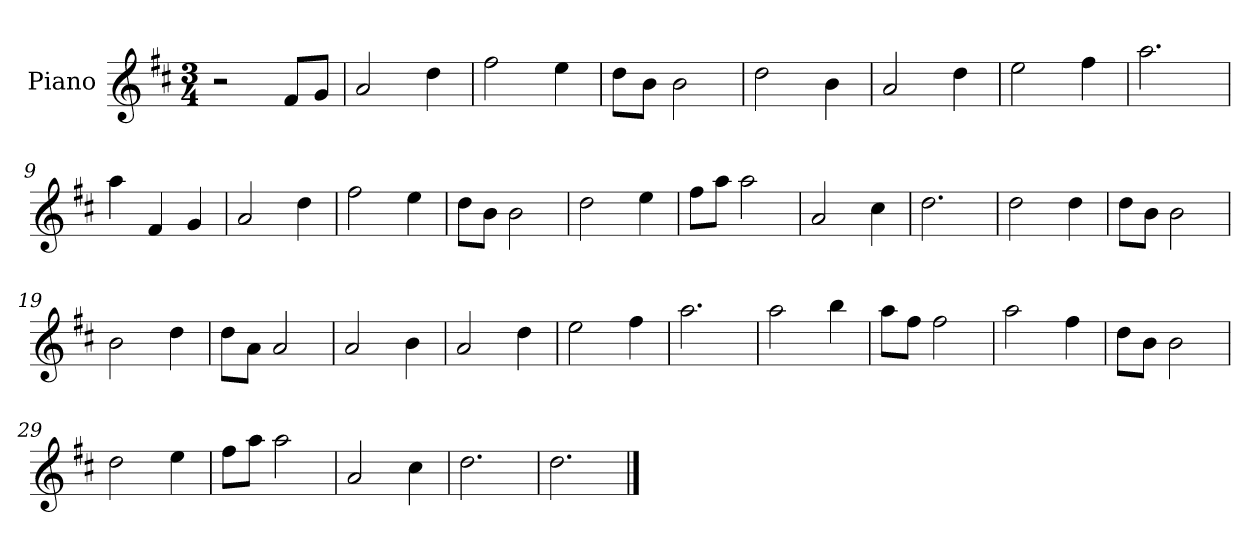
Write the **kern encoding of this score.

**kern
*part1
*staff1
*I"Piano
*I'Pno
*clefG2
*k[f#c#]
*M3/4
=1
2r
8f#/L
8g/J
=2
2a/
4dd\
=3
2ff#\
4ee\
=4
8dd\L
8b\J
2b\
=5
2dd\
4b\
=6
2a/
4dd\
=7
2ee\
4ff#\
=8
2.aa\
=9
4aa\
4f#/
4g/
=10
2a/
4dd\
=11
2ff#\
4ee\
=12
8dd\L
8b\J
2b\
=13
2dd\
4ee\
=14
8ff#\L
8aa\J
2aa\
=15
2a/
4cc#\
=16
2.dd\
=17
2dd\
4dd\
=18
8dd\L
8b\J
2b\
=19
2b\
4dd\
=20
8dd\L
8a\J
2a/
=21
2a/
4b\
=22
2a/
4dd\
=23
2ee\
4ff#\
=24
2.aa\
=25
2aa\
4bb\
=26
8aa\L
8ff#\J
2ff#\
=27
2aa\
4ff#\
=28
8dd\L
8b\J
2b\
=29
2dd\
4ee\
=30
8ff#\L
8aa\J
2aa\
=31
2a/
4cc#\
=32
2.dd\
=33
2.dd\
==
*-
